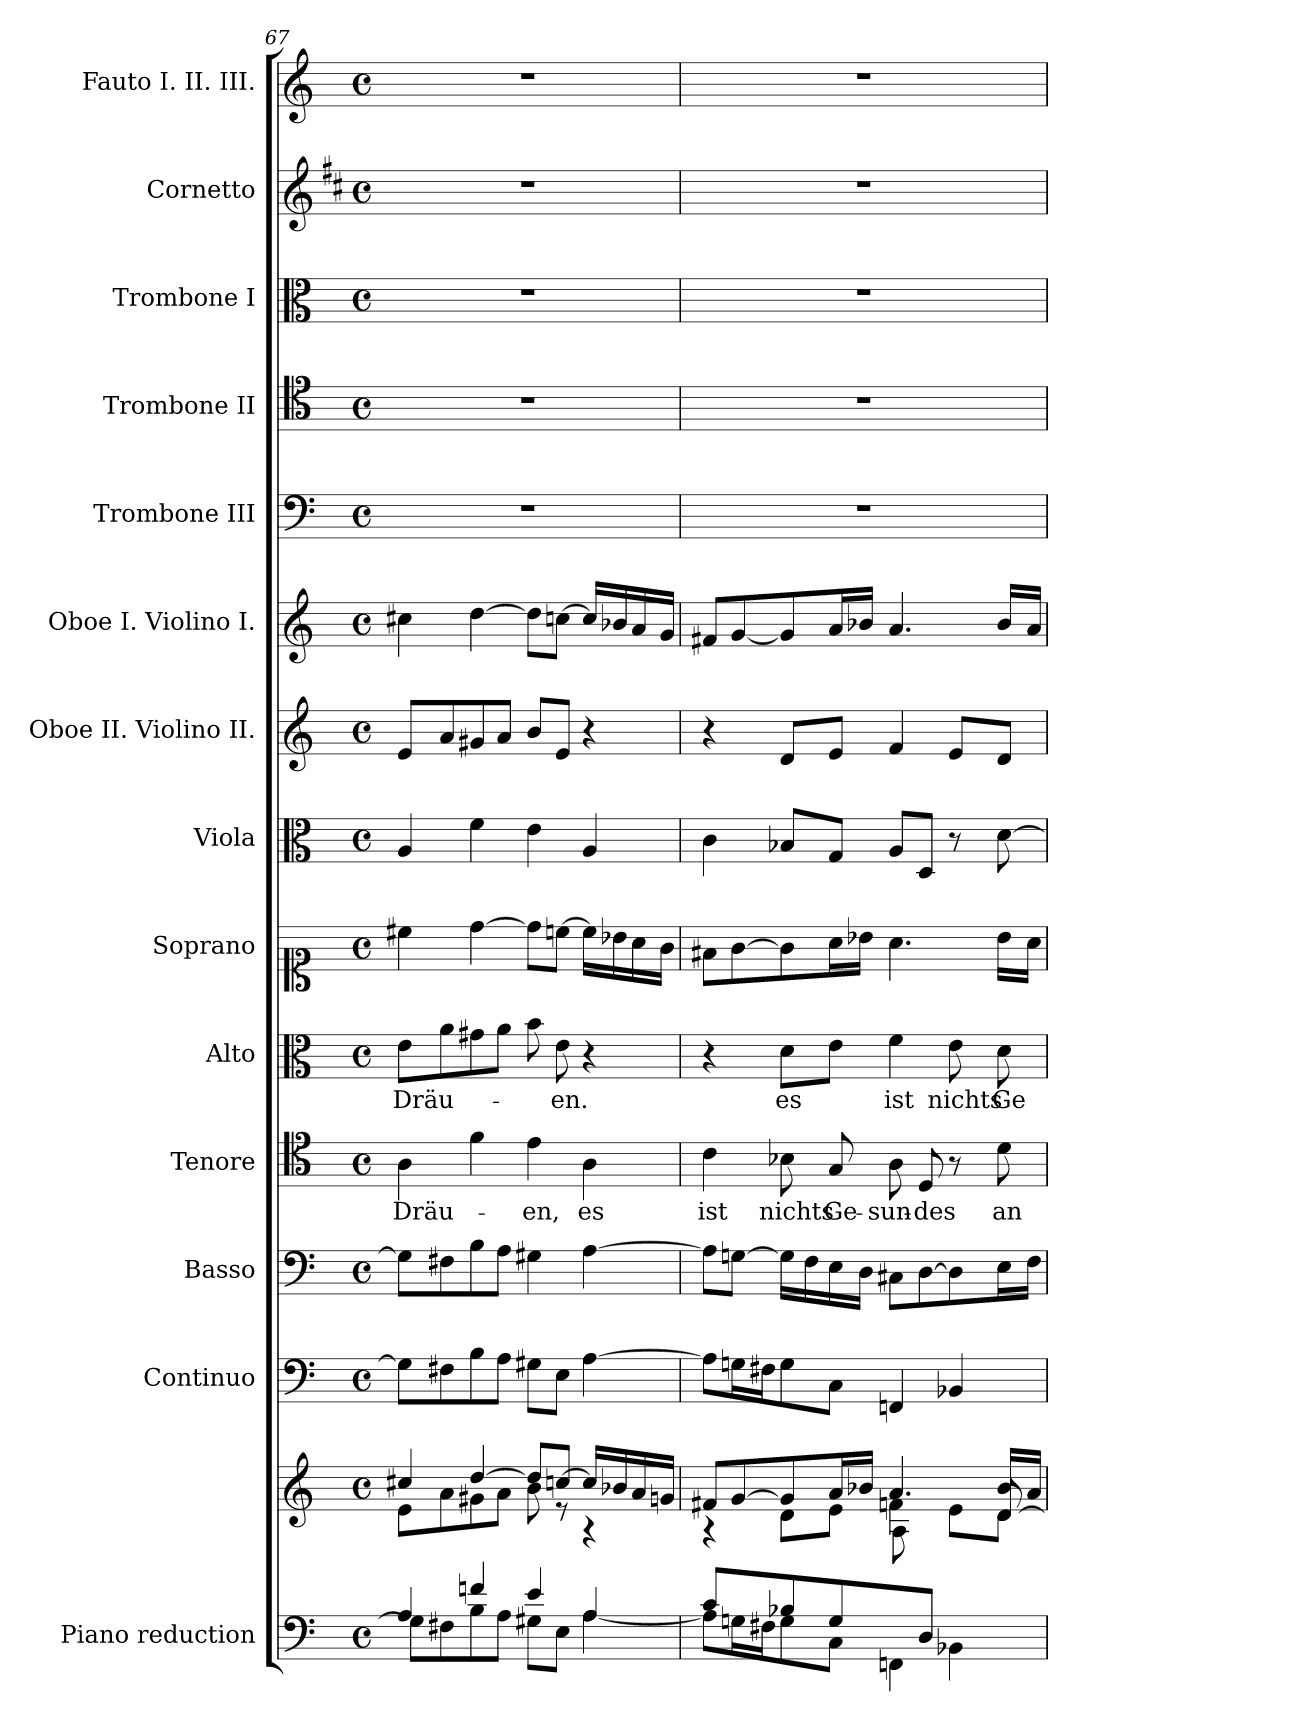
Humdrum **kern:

**kern	**kern	**kern	**kern	**kern	**text	**kern	**text	**kern	**kern	**kern	**kern	**kern	**kern	**kern	**kern	**kern
*part14	*part14	*part13	*part12	*part11	*part11	*part10	*part10	*part9	*part8	*part7	*part6	*part5	*part4	*part3	*part2	*part1
*staff15	*staff14	*staff13	*staff12	*staff11	*staff11	*staff10	*staff10	*staff9	*staff8	*staff7	*staff6	*staff5	*staff4	*staff3	*staff2	*staff1
*I"Piano reduction	*	*I"Continuo	*I"Basso	*I"Tenore	*	*I"Alto	*	*I"Soprano	*I"Viola	*I"Oboe II. Violino II.	*I"Oboe I. Violino I.	*I"Trombone III	*I"Trombone II	*I"Trombone I	*I"Cornetto	*I"Fauto I. II. III.
*I'Pno	*	*	*	*	*	*	*	*	*	*	*I'Ob	*I'Trb	*I'Trb	*I'Trb	*	*
*clefF4	*clefG2	*clefF4	*clefF4	*clefC4	*	*clefC3	*	*clefC1	*clefC3	*clefG2	*clefG2	*clefF4	*clefC4	*clefC3	*clefG2	*clefG2
*	*	*	*	*	*	*	*	*	*	*	*	*	*ITrd7c12	*ITrd7c12	*ITrd1c2	*
*k[]	*k[]	*k[]	*k[]	*k[]	*	*k[]	*	*k[]	*k[]	*k[]	*k[]	*k[]	*k[]	*k[]	*k[]	*k[]
*M4/4	*M4/4	*M4/4	*M4/4	*M4/4	*	*M4/4	*	*M4/4	*M4/4	*M4/4	*M4/4	*M4/4	*M4/4	*M4/4	*M4/4	*M4/4
*met(c)	*met(c)	*met(c)	*met(c)	*met(c)	*	*met(c)	*	*met(c)	*met(c)	*met(c)	*met(c)	*met(c)	*met(c)	*met(c)	*met(c)	*met(c)
=67	=67	=67	=67	=67	=67	=67	=67	=67	=67	=67	=67	=67	=67	=67	=67	=67
*^	*^	*	*	*	*	*	*	*	*	*	*	*	*	*	*	*
!	!	!	!	!	!	!	!LO:LY:b	!	!LO:LY:b	!	!	!	!	!	!	!	!	!
4A/	8G\L]	4cc#X/	8e\L	8G\L]	8G\L]	4A\	Dräu-	8e\L	Dräu-	4cc#X\	4A/	8e/L	4cc#X\	1r	1r	1r	1r	1r
.	8F#X\	.	8a\	8F#X\	8F#X\	.	.	8a\	.	.	.	8a/	.	.	.	.	.	.
4fn/	8B\	[4dd/	8g#X\	8B\	8B\	4f\	.	8g#X\	.	[4dd\	4f\	8g#X/	[4dd\	.	.	.	.	.
.	8A\J	.	8a\J	8A\J	8A\J	.	.	8a\J	.	.	.	8a/J	.	.	.	.	.	.
!	!	!	!	!	!	!	!LO:LY:b	!	!	!	!	!	!	!	!	!	!	!
4e/	8G#X\L	8dd/L]	8b\	8G#X\L	4G#X\	4e\	-en,	8b\	.	8dd\L]	4e\	8b/L	8dd\L]	.	.	.	.	.
!	!	!	!	!	!	!	!	!	!LO:LY:b	!	!	!	!	!	!	!	!	!
.	8E\J	[8ccn/J	8r	8E\J	.	.	.	8e\	-en.	[8ccn\J	.	8e/J	[8ccn\J	.	.	.	.	.
!	!	!	!	!	!	!	!LO:LY:b	!	!	!	!	!	!	!	!	!	!	!
4A/	[4A\	16cc/LL]	4r	[4A\	[4A\	4A\	es	4r	.	16cc\LL]	4A/	4r	16cc/LL]	.	.	.	.	.
.	.	16b-X/	.	.	.	.	.	.	.	16b-X\	.	.	16b-X/	.	.	.	.	.
.	.	16a/	.	.	.	.	.	.	.	16a\	.	.	16a/	.	.	.	.	.
.	.	16gn/JJ	.	.	.	.	.	.	.	16g\JJ	.	.	16g/JJ	.	.	.	.	.
!!LO:PB:g=z
=68	=68	=68	=68	=68	=68	=68	=68	=68	=68	=68	=68	=68	=68	=68	=68	=68	=68	=68
*	*	*	*^	*	*	*	*	*	*	*	*	*	*	*	*	*	*	*
!	!	!	!	!	!	!	!	!LO:LY:b	!	!	!	!	!	!	!	!	!	!	!
4c/	8A\L]	8f#X/L	4r	2ryy	8A\L]	8A\L]	4c\	ist	4r	.	8f#X\L	4c\	4r	8f#X/L	1r	1r	1r	1r	1r
.	16Gn\L	[8g/	.	.	16Gn\L	[8Gn\J	.	.	.	.	[8g\	.	.	[8g/	.	.	.	.	.
.	16F#X\J	.	.	.	16F#X\J	.	.	.	.	.	.	.	.	.	.	.	.	.	.
!	!	!	!	!	!	!	!	!LO:LY:b	!	!LO:LY:b	!	!	!	!	!	!	!	!	!
8B-X/L	8G\	8g/]	8d\L	.	8G\	16G\LL]	8B-X\	nichts	8d\L	es	8g\]	8B-X/L	8d/L	8g/]	.	.	.	.	.
.	.	.	.	.	.	16F\	.	.	.	.	.	.	.	.	.	.	.	.	.
!	!	!	!	!	!	!	!	!LO:LY:b	!	!	!	!	!	!	!	!	!	!	!
8G/J	8C\J	16a/L	8e\J	.	8C\J	16E\	8G/	Ge-	8e\J	.	16a\L	8G/J	8e/J	16a/L	.	.	.	.	.
.	.	16b-X/JJ	.	.	.	16D\JJ	.	.	.	.	16b-X\JJ	.	.	16b-X/JJ	.	.	.	.	.
!	!	!	!	!	!	!	!	!LO:LY:b	!	!LO:LY:b	!	!	!	!	!	!	!	!	!
8ryy	4FFn\	4.a/	4fn\	8A\L	4FFn/	8C#X\L	8A\	sun-	4f\	ist	4.a\	8A/L	4f/	4.a/	.	.	.	.	.
!	!	!	!	!	!	!	!	!LO:LY:b	!	!	!	!	!	!	!	!	!	!	!
8D/J	.	.	.	4ryy	.	[8D\	8D/	des	.	.	.	8D/J	.	.	.	.	.	.	.
!	!	!	!	!	!	!	!	!	!	!LO:LY:b	!	!	!	!	!	!	!	!	!
8ryy	4BB-X\	.	8e\L	.	4BB-X/	8D\]	8r	.	8e\	nichts	.	8r	8e/L	.	.	.	.	.	.
!	!	!	!	!	!	!	!	!LO:LY:b	!	!LO:LY:b	!	!	!	!	!	!	!	!	!
8ryy	.	16b-/LL	8d\J	[<8d/	.	16E\L	8d\	an	8d\	Ge-	16b-\LL	[8d\	8d/J	16b-/LL	.	.	.	.	.
.	.	16a/JJ	.	.	.	16F\JJ	.	.	.	.	16a\JJ	.	.	16a/JJ	.	.	.	.	.
*v	*v	*	*	*	*	*	*	*	*	*	*	*	*	*	*	*	*	*	*
*	*v	*v	*v	*	*	*	*	*	*	*	*	*	*	*	*	*	*	*
=	=	=	=	=	=	=	=	=	=	=	=	=	=	=	=	=
*-	*-	*-	*-	*-	*-	*-	*-	*-	*-	*-	*-	*-	*-	*-	*-	*-
